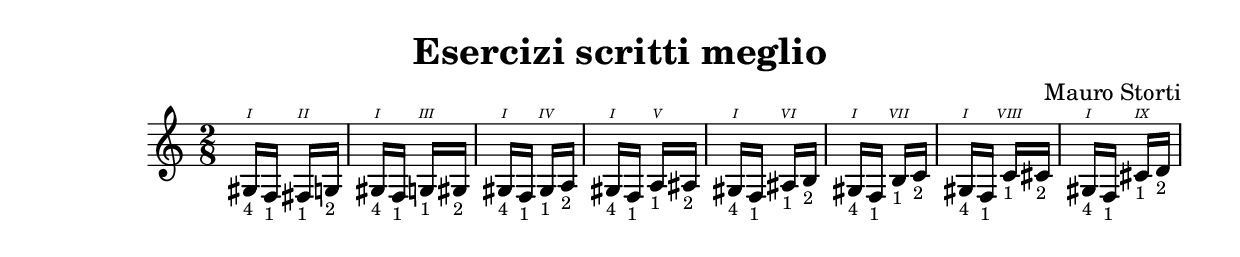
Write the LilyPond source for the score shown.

\header {
  title = "Esercizi scritti meglio"
  composer = "Mauro Storti"
}

% posso definire una funzione come

rhythm =
#(define-music-function (p) (ly:pitch?)
   "Make the rhythm in Mars (the Planets) at the given pitch"
  #{ \tuplet 3/2 { $p 8 8 8 } 4 4 8 8 4 #})
  
% questa viene chiamata con p una nota, (ly:pitch?) fa qualcosa che trasforma il simbolo passato in una nota
% sembra che pitch voglia dire "nota"

pattern_one = #(define-music-function
     (note)
     (ly:pitch?)
     (make-relative (note) note
     #{
       $(ly:pitch-transpose note '3) 16 -\markup { \tiny 4 }^\4
       $(ly:pitch-transpose note '0) 16 -\markup { \tiny 1 }^\1
     #}))

% definire una funzione che generi un gruppo di 4 note, le prime 2 a distanza di 3 semitoni, le altre 2 a distanza di 1 semitono
% la funzione prende in input una nota, la trasforma in una nota, e la usa per generare le note
pattern_four = #(define-music-function
  (note)
  (ly:pitch?)
  (make-relative (note) note
  #{
    $(ly:pitch-transpose note '3) 16 -\markup { \tiny 4 }^\4
    $(ly:pitch-transpose note '0) 16 -\markup { \tiny 1 }^\1
    $(ly:pitch-transpose note '1) 16 -\markup { \tiny 2 }^\2
    $(ly:pitch-transpose note '0) 16 -\markup { \tiny 1 }^\1
  #}))

%% ma questo non funziona

\score {
  \relative c' {
    \time 2/8
    
    \romanStringNumbers
    {
     gis16-\markup { \tiny 4 }^\1
     f-\markup { \tiny 1 }
    }
    {
     fis-\markup { \tiny 1 }^\2
     g-\markup { \tiny 2 }
    }
    {
     gis16-\markup { \tiny 4 }^\1
     f-\markup { \tiny 1 }
    }
    {
     g-\markup { \tiny 1 }^\3
     gis-\markup { \tiny 2 }
    }
    {
     gis16-\markup { \tiny 4 }^\1
     f-\markup { \tiny 1 }
    }
    {
     gis-\markup { \tiny 1 }^\4
     a-\markup { \tiny 2 }
    }
    {
     gis16-\markup { \tiny 4 }^\1
     f-\markup { \tiny 1 }
    }
    {
     a-\markup { \tiny 1 }^\5
     ais-\markup { \tiny 2 }
    }
    {
     gis16-\markup { \tiny 4 }^\1
     f-\markup { \tiny 1 }
    }
    {
     ais-\markup { \tiny 1 }^\6
     b-\markup { \tiny 2 }
    }
    {
     gis16-\markup { \tiny 4 }^\1
     f-\markup { \tiny 1 }
    }
    {
     b-\markup { \tiny 1 }^\7
     c-\markup { \tiny 2 }
    }
    {
     gis16-\markup { \tiny 4 }^\1
     f-\markup { \tiny 1 }
    }
    {
     c'-\markup { \tiny 1 }^\8
     cis-\markup { \tiny 2 }
    }
    {
     gis16-\markup { \tiny 4 }^\1
     f-\markup { \tiny 1 }
    }
    {
     cis'-\markup { \tiny 1 }^\9
     d-\markup { \tiny 2 }
    }
  }


  \layout {}
  \midi {}
}
